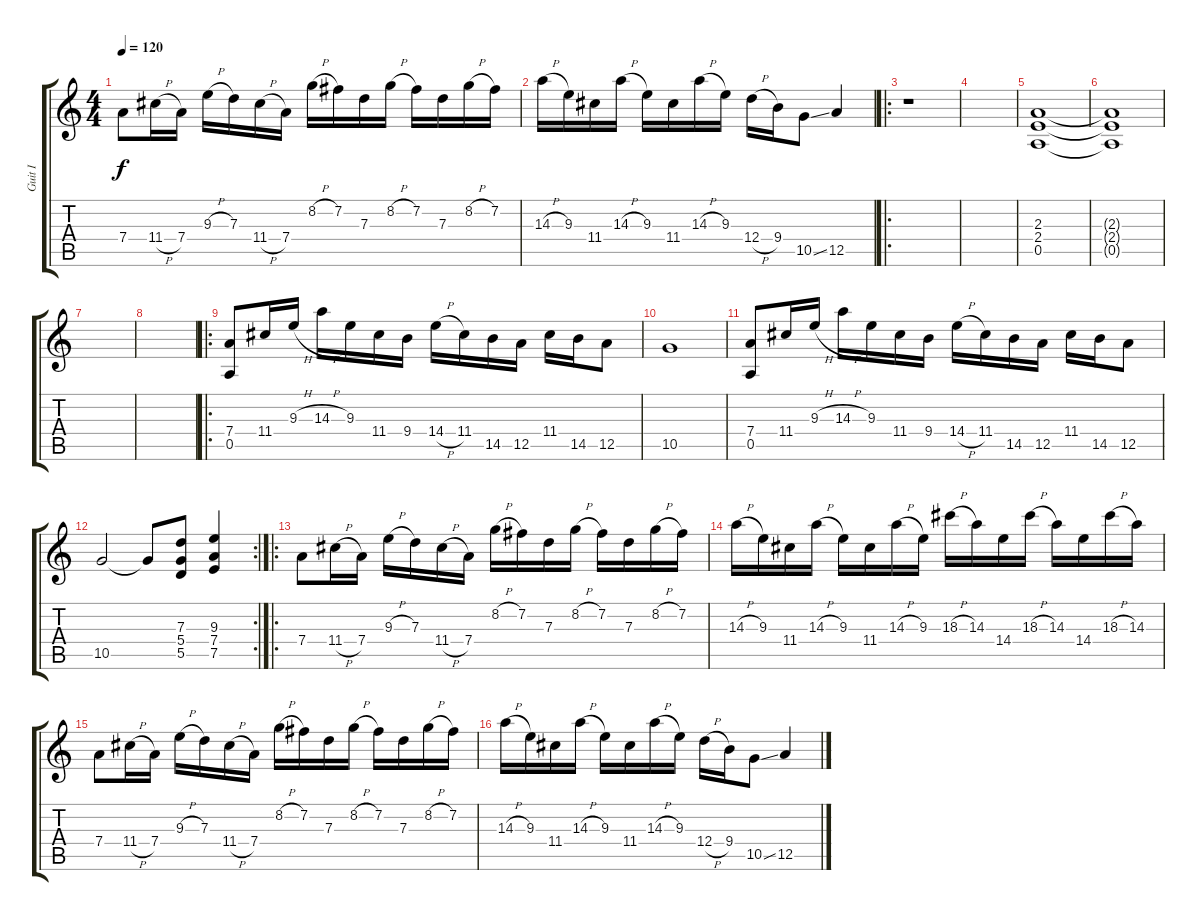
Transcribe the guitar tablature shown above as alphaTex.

\track ("Guit I" "Guit I") {instrument distortionguitar}
\staff {score tabs}
\tuning (E4 B3 G3 D3 A2 E2) {hide}
\ts (4 4)
\tempo 120
\clef g2
\ks c
7.4.8{dy f} 11.4{h}.16 7.4.16 9.3{h}.16 7.3.16 11.4{h}.16 7.4.16 8.2{h}.16 7.2.16 7.3.16 8.2{h}.16 7.2.16 7.3.16 8.2{h}.16 7.2.16 |
14.3{h}.16 9.3.16 11.4.16 14.3{h}.16 9.3.16 11.4.16 14.3{h}.16 9.3.16 12.4{h}.16 9.4.16 10.5{ss}.8 12.5.4 |
\ro
r.1 |
|
(2.3 2.4 0.5).1 |
(2.3{t} 2.4{t} 0.5{t}).1 |
|
|
\ro
(7.4 0.5).8 11.4.16 9.3{h}.16 14.3{h}.16 9.3.16 11.4.16 9.4.16 14.4{h}.16 11.4.16 14.5.16 12.5.16 11.4.16 14.5.16 12.5.8 |
10.5.1 |
(7.4 0.5).8 11.4.16 9.3{h}.16 14.3{h}.16 9.3.16 11.4.16 9.4.16 14.4{h}.16 11.4.16 14.5.16 12.5.16 11.4.16 14.5.16 12.5.8 |
\rc 2
10.5.2 10.5{t}.8 (7.3 5.4 5.5).8 (9.3 7.4 7.5).4 |
\ro
7.4.8 11.4{h}.16 7.4.16 9.3{h}.16 7.3.16 11.4{h}.16 7.4.16 8.2{h}.16 7.2.16 7.3.16 8.2{h}.16 7.2.16 7.3.16 8.2{h}.16 7.2.16 |
14.3{h}.16 9.3.16 11.4.16 14.3{h}.16 9.3.16 11.4.16 14.3{h}.16 9.3.16 18.3{h}.16 14.3.16 14.4.16 18.3{h}.16 14.3.16 14.4.16 18.3{h}.16 14.3.16 |
7.4.8 11.4{h}.16 7.4.16 9.3{h}.16 7.3.16 11.4{h}.16 7.4.16 8.2{h}.16 7.2.16 7.3.16 8.2{h}.16 7.2.16 7.3.16 8.2{h}.16 7.2.16 |
14.3{h}.16 9.3.16 11.4.16 14.3{h}.16 9.3.16 11.4.16 14.3{h}.16 9.3.16 12.4{h}.16 9.4.16 10.5{ss}.8 12.5.4
